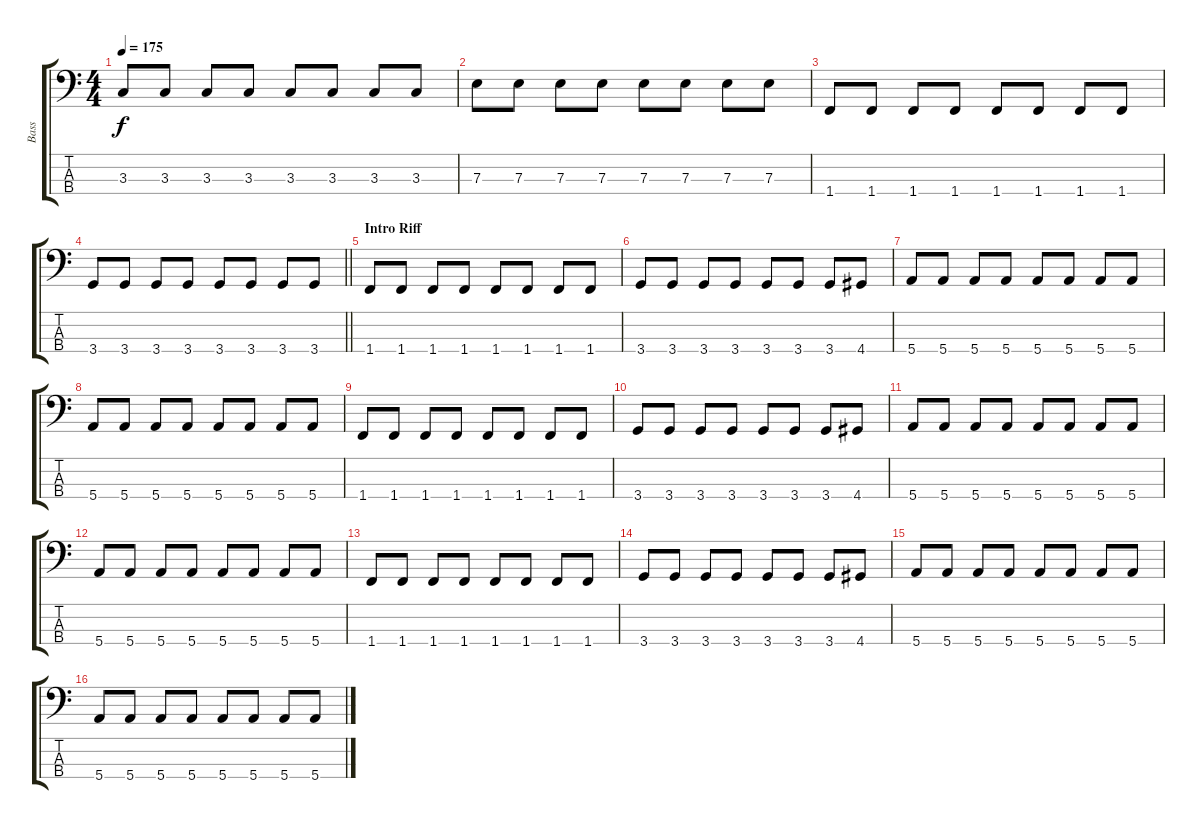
\track ("Bass" "Bass") {instrument electricbasspick}
\staff {score tabs}
\tuning (G2 D2 A1 E1) {hide}
\ts (4 4)
\tempo 175
\clef f4
\ks c
3.3.8{dy f} 3.3.8 3.3.8 3.3.8 3.3.8 3.3.8 3.3.8 3.3.8 |
7.3.8 7.3.8 7.3.8 7.3.8 7.3.8 7.3.8 7.3.8 7.3.8 |
1.4.8 1.4.8 1.4.8 1.4.8 1.4.8 1.4.8 1.4.8 1.4.8 |
\barLineRight lightlight
3.4.8 3.4.8 3.4.8 3.4.8 3.4.8 3.4.8 3.4.8 3.4.8 |
\section ("" "Intro Riff")
1.4.8 1.4.8 1.4.8 1.4.8 1.4.8 1.4.8 1.4.8 1.4.8 |
3.4.8 3.4.8 3.4.8 3.4.8 3.4.8 3.4.8 3.4.8 4.4.8 |
5.4.8 5.4.8 5.4.8 5.4.8 5.4.8 5.4.8 5.4.8 5.4.8 |
5.4.8 5.4.8 5.4.8 5.4.8 5.4.8 5.4.8 5.4.8 5.4.8 |
1.4.8 1.4.8 1.4.8 1.4.8 1.4.8 1.4.8 1.4.8 1.4.8 |
3.4.8 3.4.8 3.4.8 3.4.8 3.4.8 3.4.8 3.4.8 4.4.8 |
5.4.8 5.4.8 5.4.8 5.4.8 5.4.8 5.4.8 5.4.8 5.4.8 |
5.4.8 5.4.8 5.4.8 5.4.8 5.4.8 5.4.8 5.4.8 5.4.8 |
1.4.8 1.4.8 1.4.8 1.4.8 1.4.8 1.4.8 1.4.8 1.4.8 |
3.4.8 3.4.8 3.4.8 3.4.8 3.4.8 3.4.8 3.4.8 4.4.8 |
5.4.8 5.4.8 5.4.8 5.4.8 5.4.8 5.4.8 5.4.8 5.4.8 |
5.4.8 5.4.8 5.4.8 5.4.8 5.4.8 5.4.8 5.4.8 5.4.8
